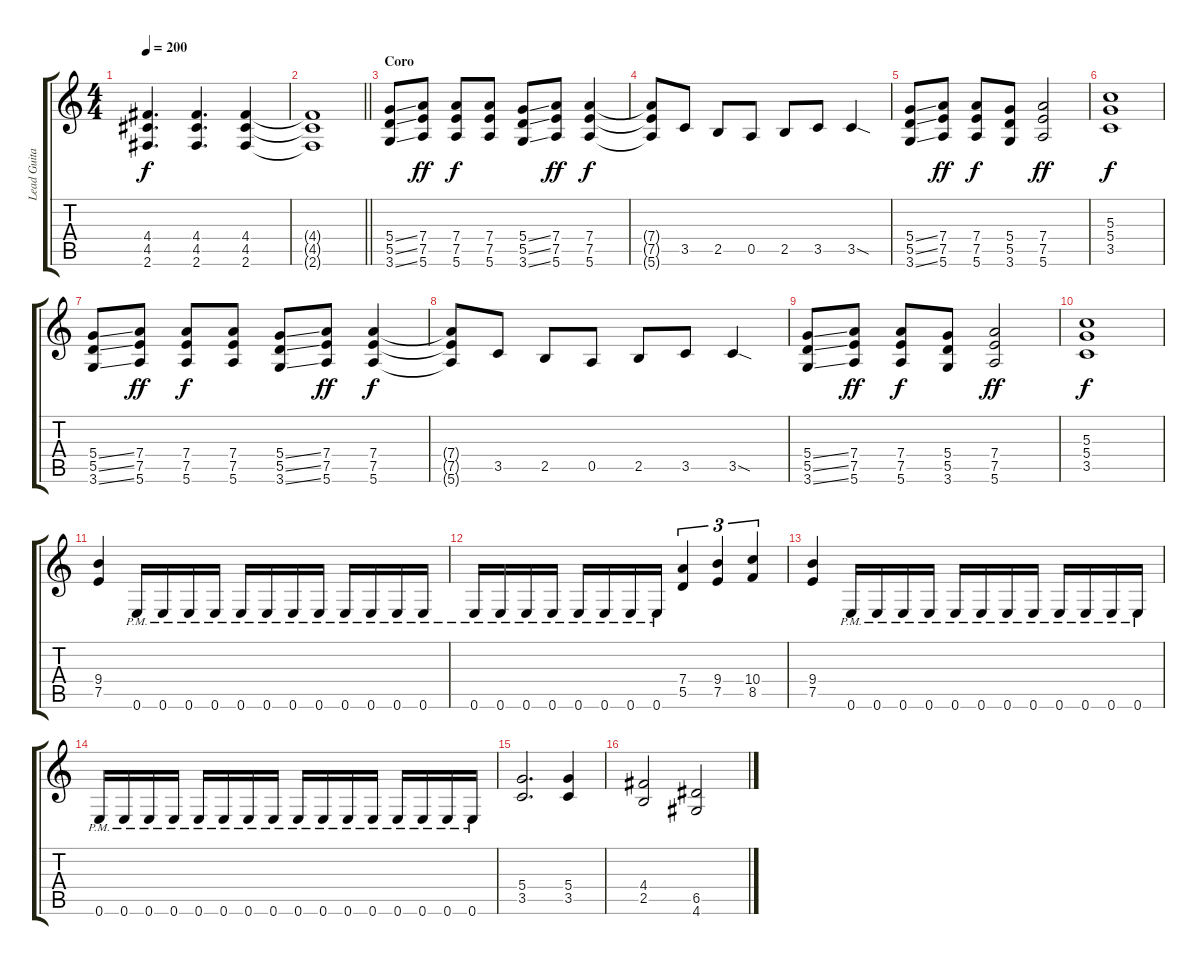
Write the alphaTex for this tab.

\track ("Lead Guitar" "Lead Guita") {instrument distortionguitar}
\staff {score tabs}
\tuning (E4 B3 G3 D3 A2 E2) {hide}
\ts (4 4)
\tempo 200
\clef g2
\ks c
(4.4 4.5 2.6).4{d dy f} (4.4 4.5 2.6).4{d} (4.4 4.5 2.6).4 |
\barLineRight lightlight
(4.4{t} 4.5{t} 2.6{t}).1 |
\section ("" "Coro")
(5.4{ss} 5.5{ss} 3.6{ss}).8 (7.4 7.5 5.6).8{dy ff} (7.4 7.5 5.6).8{dy f} (7.4 7.5 5.6).8 (5.4{ss} 5.5{ss} 3.6{ss}).8 (7.4 7.5 5.6).8{dy ff} (7.4 7.5 5.6).4{dy f} |
(7.4{t} 7.5{t} 5.6{t}).8 3.5.8 2.5.8 0.5.8 2.5.8 3.5.8 3.5{sod}.4 |
(5.4{ss} 5.5{ss} 3.6{ss}).8 (7.4 7.5 5.6).8{dy ff} (7.4 7.5 5.6).8{dy f} (5.4 5.5 3.6).8 (7.4 7.5 5.6).2{dy ff} |
(5.3 5.4 3.5).1{dy f} |
(5.4{ss} 5.5{ss} 3.6{ss}).8 (7.4 7.5 5.6).8{dy ff} (7.4 7.5 5.6).8{dy f} (7.4 7.5 5.6).8 (5.4{ss} 5.5{ss} 3.6{ss}).8 (7.4 7.5 5.6).8{dy ff} (7.4 7.5 5.6).4{dy f} |
(7.4{t} 7.5{t} 5.6{t}).8 3.5.8 2.5.8 0.5.8 2.5.8 3.5.8 3.5{sod}.4 |
(5.4{ss} 5.5{ss} 3.6{ss}).8 (7.4 7.5 5.6).8{dy ff} (7.4 7.5 5.6).8{dy f} (5.4 5.5 3.6).8 (7.4 7.5 5.6).2{dy ff} |
(5.3 5.4 3.5).1{dy f} |
(9.4 7.5).4 0.6{pm}.16 0.6{pm}.16 0.6{pm}.16 0.6{pm}.16 0.6{pm}.16 0.6{pm}.16 0.6{pm}.16 0.6{pm}.16 0.6{pm}.16 0.6{pm}.16 0.6{pm}.16 0.6{pm}.16 |
0.6{pm}.16 0.6{pm}.16 0.6{pm}.16 0.6{pm}.16 0.6{pm}.16 0.6{pm}.16 0.6{pm}.16 0.6{pm}.16 (7.4 5.5).4{tu (3 2)} (9.4 7.5).4{tu (3 2)} (10.4 8.5).4{tu (3 2)} |
(9.4 7.5).4 0.6{pm}.16 0.6{pm}.16 0.6{pm}.16 0.6{pm}.16 0.6{pm}.16 0.6{pm}.16 0.6{pm}.16 0.6{pm}.16 0.6{pm}.16 0.6{pm}.16 0.6{pm}.16 0.6{pm}.16 |
0.6{pm}.16 0.6{pm}.16 0.6{pm}.16 0.6{pm}.16 0.6{pm}.16 0.6{pm}.16 0.6{pm}.16 0.6{pm}.16 0.6{pm}.16 0.6{pm}.16 0.6{pm}.16 0.6{pm}.16 0.6{pm}.16 0.6{pm}.16 0.6{pm}.16 0.6{pm}.16 |
(5.4 3.5).2{d} (5.4 3.5).4 |
(4.4 2.5).2 (6.5 4.6).2
